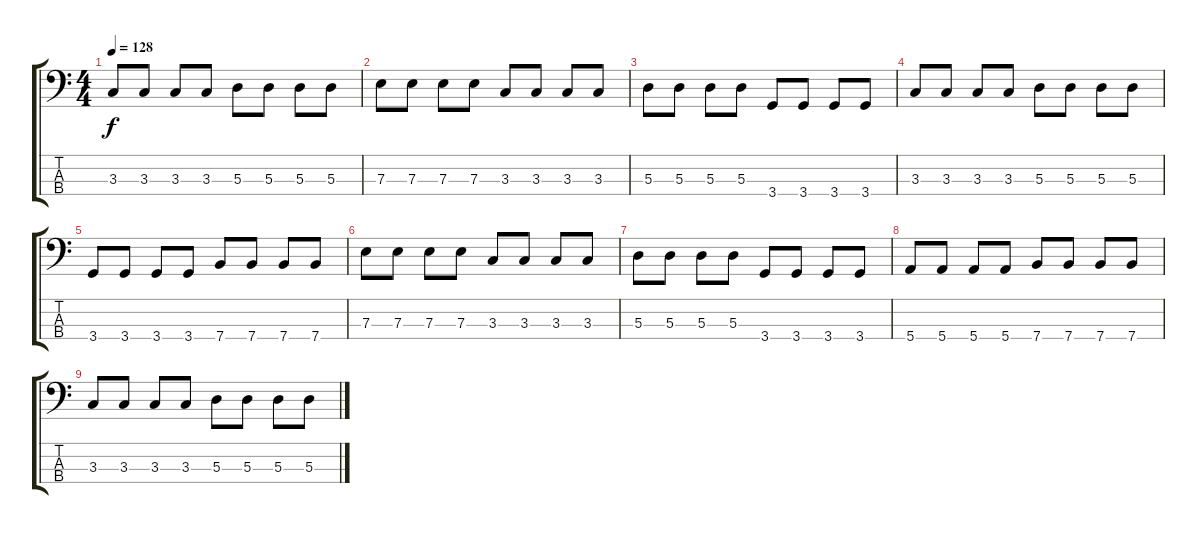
\track "" {instrument electricbassfinger}
\staff {score tabs}
\tuning (G2 D2 A1 E1) {hide}
\ts (4 4)
\tempo 128
\clef f4
\ks c
3.3.8{dy f} 3.3.8 3.3.8 3.3.8 5.3.8 5.3.8 5.3.8 5.3.8 |
7.3.8 7.3.8 7.3.8 7.3.8 3.3.8 3.3.8 3.3.8 3.3.8 |
5.3.8 5.3.8 5.3.8 5.3.8 3.4.8 3.4.8 3.4.8 3.4.8 |
3.3.8 3.3.8 3.3.8 3.3.8 5.3.8 5.3.8 5.3.8 5.3.8 |
3.4.8 3.4.8 3.4.8 3.4.8 7.4.8 7.4.8 7.4.8 7.4.8 |
7.3.8 7.3.8 7.3.8 7.3.8 3.3.8 3.3.8 3.3.8 3.3.8 |
5.3.8 5.3.8 5.3.8 5.3.8 3.4.8 3.4.8 3.4.8 3.4.8 |
5.4.8 5.4.8 5.4.8 5.4.8 7.4.8 7.4.8 7.4.8 7.4.8 |
3.3.8 3.3.8 3.3.8 3.3.8 5.3.8 5.3.8 5.3.8 5.3.8
